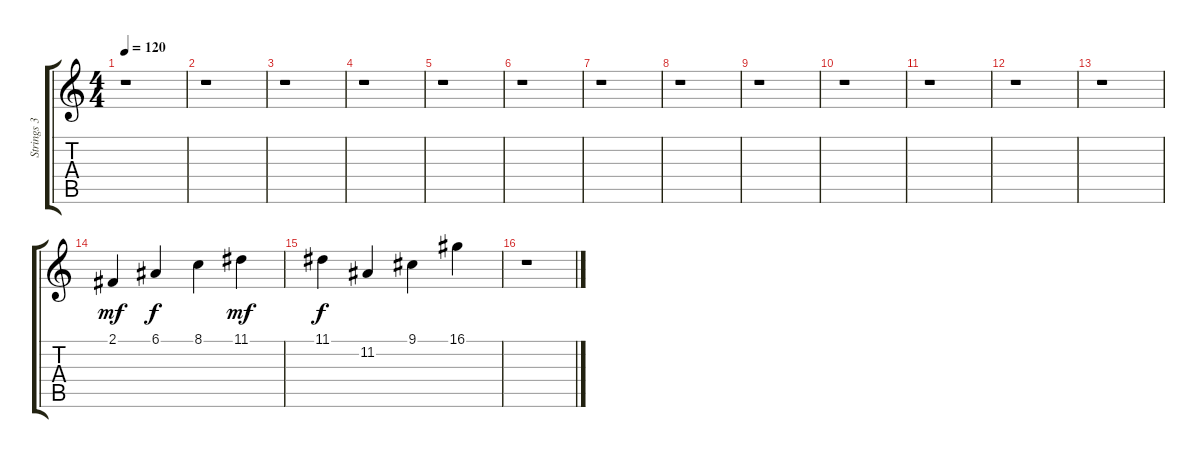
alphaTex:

\track ("Strings 3" "Strings 3") {instrument stringensemble1}
\staff {score tabs}
\tuning (E4 B3 G3 D3 A2 E2) {hide}
\ts (4 4)
\tempo 120
\clef g2
\ks c
r.1{dy f} |
r.1 |
r.1 |
r.1 |
r.1 |
r.1 |
r.1 |
r.1 |
r.1 |
r.1 |
r.1 |
r.1 |
r.1 |
2.1.4{dy mf} 6.1.4{dy f} 8.1.4 11.1.4{dy mf} |
11.1.4{dy f} 11.2.4 9.1.4 16.1.4 |
r.1
